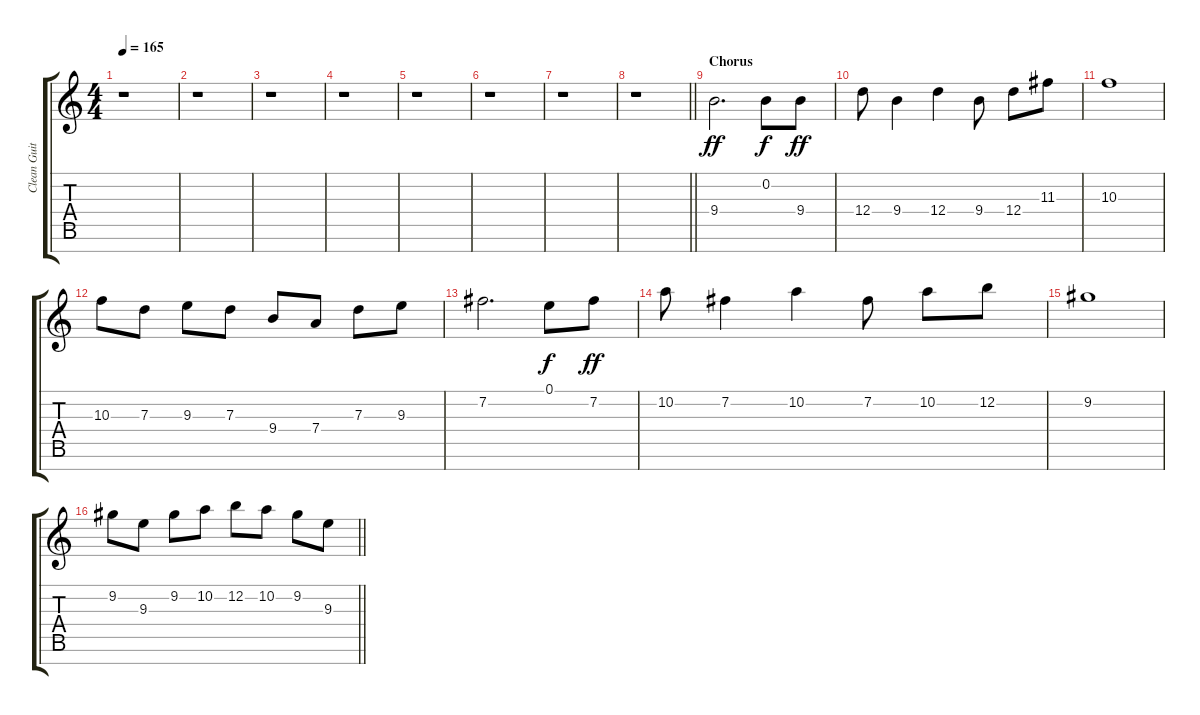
\track ("Clean Guitar" "Clean Guit") {instrument electricguitarjazz}
\staff {score tabs}
\tuning (E4 B3 G3 D3 A2 E2 B1) {hide}
\ts (4 4)
\tempo 165
\clef g2
\ks c
r.1{dy ff} |
r.1 |
r.1 |
r.1 |
r.1 |
r.1 |
r.1 |
\barLineRight lightlight
r.1 |
\section ("" "Chorus")
9.4.2{d} 0.2.8{dy f} 9.4.8{dy ff} |
12.4.8 9.4.4 12.4.4 9.4.8 12.4.8 11.3.8 |
10.3.1 |
10.3.8 7.3.8 9.3.8 7.3.8 9.4.8 7.4.8 7.3.8 9.3.8 |
7.2.2{d} 0.1.8{dy f} 7.2.8{dy ff} |
10.2.8 7.2.4 10.2.4 7.2.8 10.2.8 12.2.8 |
9.2.1 |
\barLineRight lightlight
9.2.8 9.3.8 9.2.8 10.2.8 12.2.8 10.2.8 9.2.8 9.3.8
